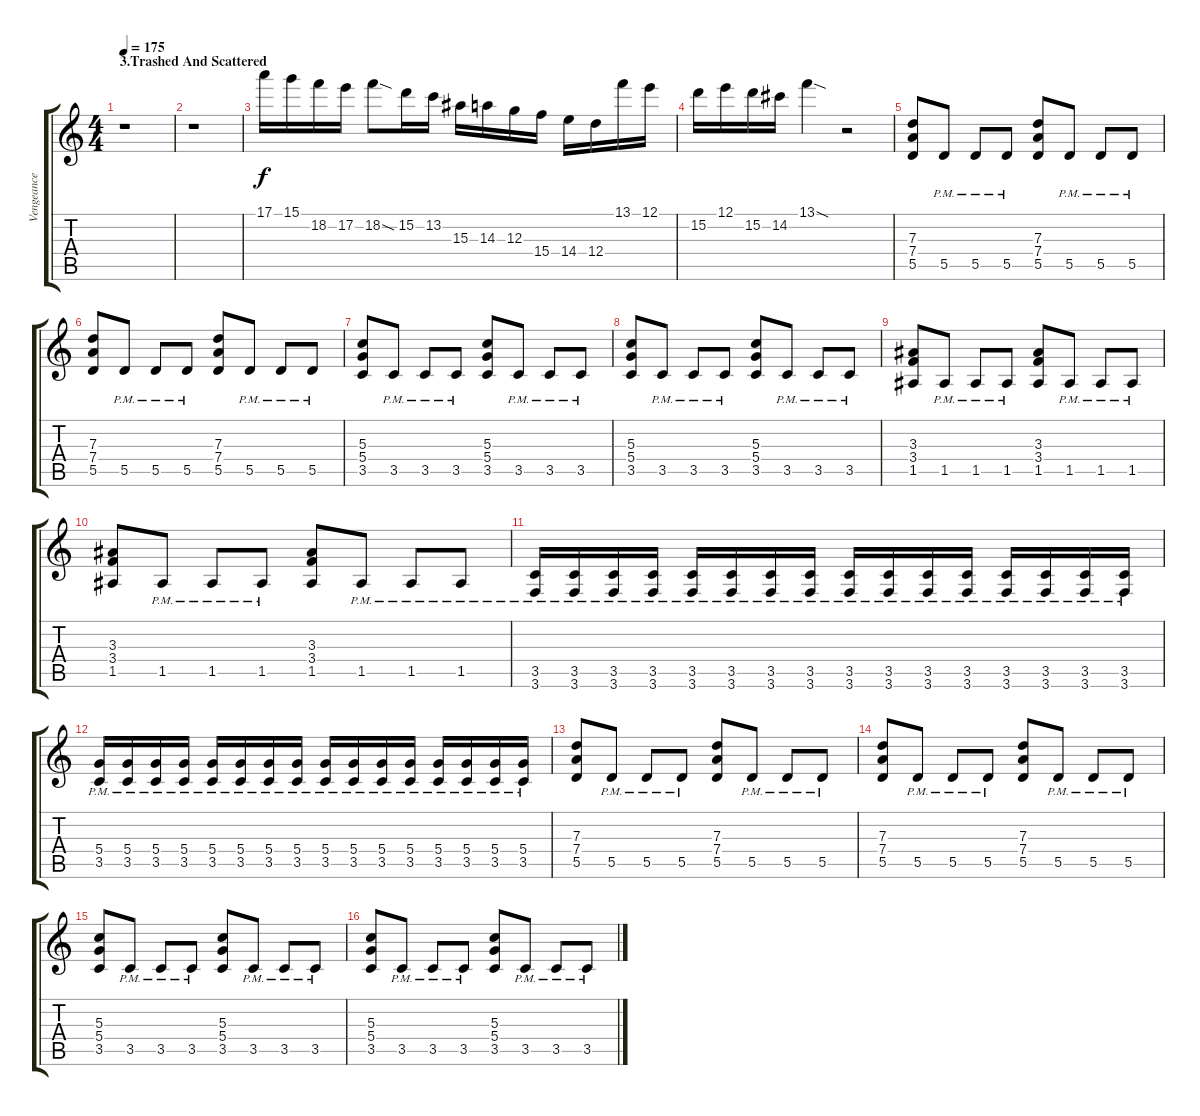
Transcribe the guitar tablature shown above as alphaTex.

\track ("Vengeance" "Vengeance") {instrument distortionguitar}
\staff {score tabs}
\tuning (E4 B3 G3 D3 A2 D2) {hide}
\ts (4 4)
\section ("" "3.Trashed And Scattered")
\tempo 175
\clef g2
\ks c
r.1{dy f} |
r.1 |
17.1.16 15.1.16 18.2.16 17.2.16 18.2{sod}.8 15.2.16 13.2.16 15.3.16 14.3.16 12.3.16 15.4.16 14.4.16 12.4.16 13.1.16 12.1.16 |
15.2.16 12.1.16 15.2.16 14.2.16 13.1{sod}.4 r.2 |
(7.3 7.4 5.5).8 5.5{pm}.8 5.5{pm}.8 5.5{pm}.8 (7.3 7.4 5.5).8 5.5{pm}.8 5.5{pm}.8 5.5{pm}.8 |
(7.3 7.4 5.5).8 5.5{pm}.8 5.5{pm}.8 5.5{pm}.8 (7.3 7.4 5.5).8 5.5{pm}.8 5.5{pm}.8 5.5{pm}.8 |
(5.3 5.4 3.5).8 3.5{pm}.8 3.5{pm}.8 3.5{pm}.8 (5.3 5.4 3.5).8 3.5{pm}.8 3.5{pm}.8 3.5{pm}.8 |
(5.3 5.4 3.5).8 3.5{pm}.8 3.5{pm}.8 3.5{pm}.8 (5.3 5.4 3.5).8 3.5{pm}.8 3.5{pm}.8 3.5{pm}.8 |
(3.3 3.4 1.5).8 1.5{pm}.8 1.5{pm}.8 1.5{pm}.8 (3.3 3.4 1.5).8 1.5{pm}.8 1.5{pm}.8 1.5{pm}.8 |
(3.3 3.4 1.5).8 1.5{pm}.8 1.5{pm}.8 1.5{pm}.8 (3.3 3.4 1.5).8 1.5{pm}.8 1.5{pm}.8 1.5{pm}.8 |
(3.5{pm} 3.6{pm}).16 (3.5{pm} 3.6{pm}).16 (3.5{pm} 3.6{pm}).16 (3.5{pm} 3.6{pm}).16 (3.5{pm} 3.6{pm}).16 (3.5{pm} 3.6{pm}).16 (3.5{pm} 3.6{pm}).16 (3.5{pm} 3.6{pm}).16 (3.5{pm} 3.6{pm}).16 (3.5{pm} 3.6{pm}).16 (3.5{pm} 3.6{pm}).16 (3.5{pm} 3.6{pm}).16 (3.5{pm} 3.6{pm}).16 (3.5{pm} 3.6{pm}).16 (3.5{pm} 3.6{pm}).16 (3.5{pm} 3.6{pm}).16 |
(5.4{pm} 3.5{pm}).16 (5.4{pm} 3.5{pm}).16 (5.4{pm} 3.5{pm}).16 (5.4{pm} 3.5{pm}).16 (5.4{pm} 3.5{pm}).16 (5.4{pm} 3.5{pm}).16 (5.4{pm} 3.5{pm}).16 (5.4{pm} 3.5{pm}).16 (5.4{pm} 3.5{pm}).16 (5.4{pm} 3.5{pm}).16 (5.4{pm} 3.5{pm}).16 (5.4{pm} 3.5{pm}).16 (5.4{pm} 3.5{pm}).16 (5.4{pm} 3.5{pm}).16 (5.4{pm} 3.5{pm}).16 (5.4{pm} 3.5{pm}).16 |
(7.3 7.4 5.5).8 5.5{pm}.8 5.5{pm}.8 5.5{pm}.8 (7.3 7.4 5.5).8 5.5{pm}.8 5.5{pm}.8 5.5{pm}.8 |
(7.3 7.4 5.5).8 5.5{pm}.8 5.5{pm}.8 5.5{pm}.8 (7.3 7.4 5.5).8 5.5{pm}.8 5.5{pm}.8 5.5{pm}.8 |
(5.3 5.4 3.5).8 3.5{pm}.8 3.5{pm}.8 3.5{pm}.8 (5.3 5.4 3.5).8 3.5{pm}.8 3.5{pm}.8 3.5{pm}.8 |
(5.3 5.4 3.5).8 3.5{pm}.8 3.5{pm}.8 3.5{pm}.8 (5.3 5.4 3.5).8 3.5{pm}.8 3.5{pm}.8 3.5{pm}.8
